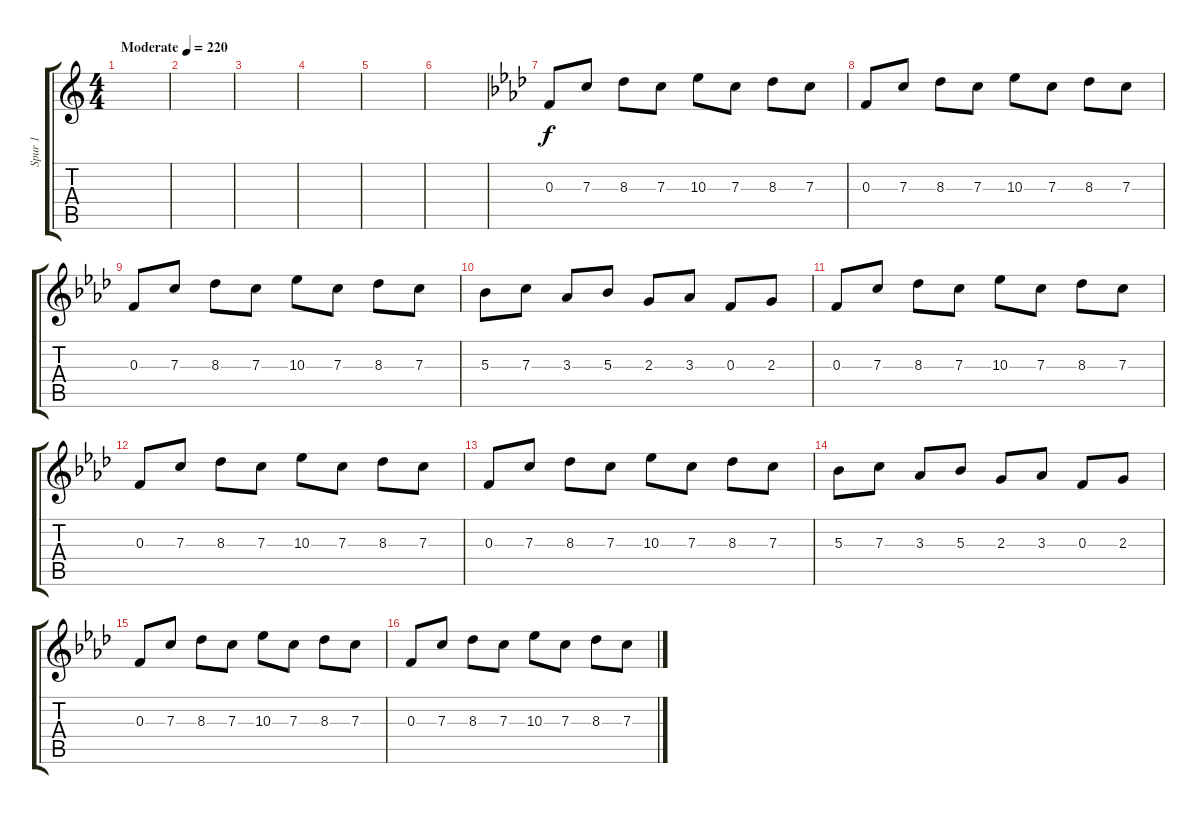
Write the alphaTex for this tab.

\track ("Spur 1" "Spur 1") {instrument distortionguitar}
\staff {score tabs}
\tuning (D4 A3 F3 C3 G2 C2) {hide}
\ts (4 4)
\tempo (220 "Moderate")
\clef g2
\ks c
|
|
|
|
|
|
\ks fminor
0.3.8 7.3.8 8.3.8 7.3.8 10.3.8 7.3.8 8.3.8 7.3.8 |
0.3.8 7.3.8 8.3.8 7.3.8 10.3.8 7.3.8 8.3.8 7.3.8 |
0.3.8 7.3.8 8.3.8 7.3.8 10.3.8 7.3.8 8.3.8 7.3.8 |
5.3.8 7.3.8 3.3.8 5.3.8 2.3.8 3.3.8 0.3.8 2.3.8 |
0.3.8 7.3.8 8.3.8 7.3.8 10.3.8 7.3.8 8.3.8 7.3.8 |
0.3.8 7.3.8 8.3.8 7.3.8 10.3.8 7.3.8 8.3.8 7.3.8 |
0.3.8 7.3.8 8.3.8 7.3.8 10.3.8 7.3.8 8.3.8 7.3.8 |
5.3.8 7.3.8 3.3.8 5.3.8 2.3.8 3.3.8 0.3.8 2.3.8 |
0.3.8 7.3.8 8.3.8 7.3.8 10.3.8 7.3.8 8.3.8 7.3.8 |
0.3.8 7.3.8 8.3.8 7.3.8 10.3.8 7.3.8 8.3.8 7.3.8
